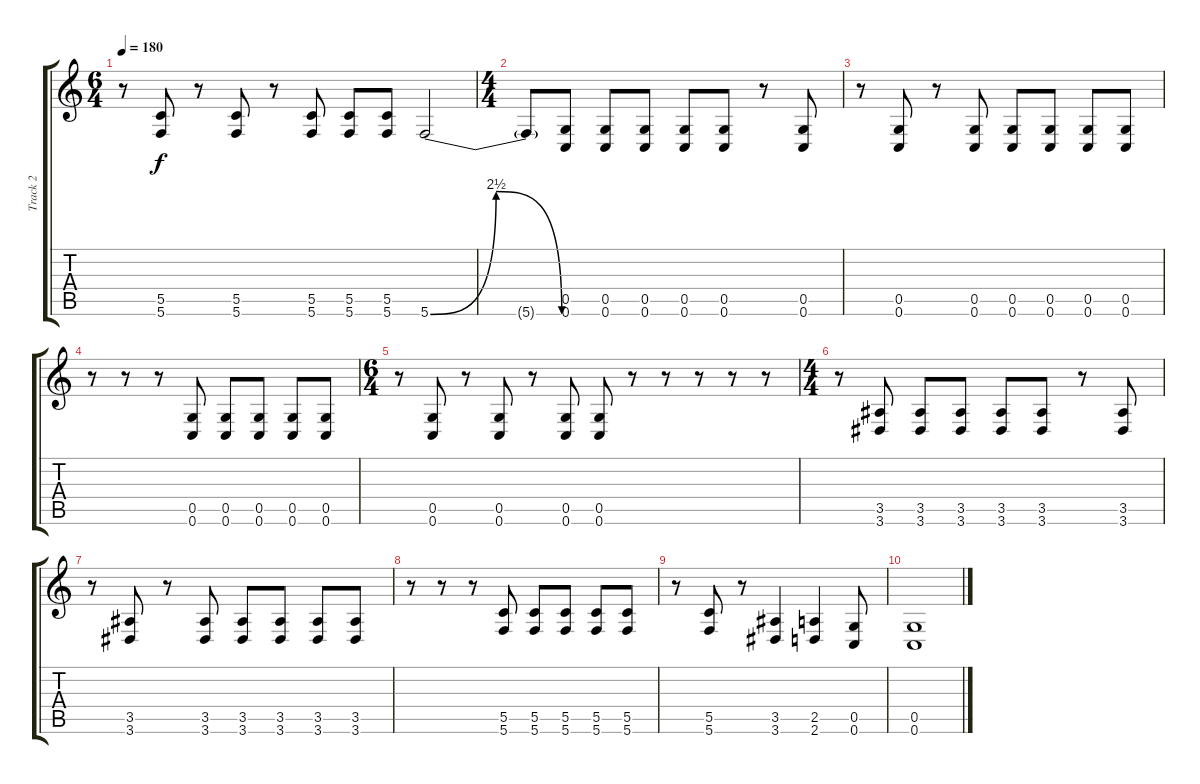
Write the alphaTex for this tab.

\track ("Track 2" "Track 2") {instrument distortionguitar}
\staff {score tabs}
\tuning (D4 A3 F3 C3 G2 C2) {hide}
\ts (6 4)
\tempo 180
\clef g2
\ks c
r.8{dy f} (5.5 5.6).8 r.8 (5.5 5.6).8 r.8 (5.5 5.6).8 (5.5 5.6).8 (5.5 5.6).8 5.6{be (bendrelease 0 0 5 10 5 10 60 0)}.2 |
\ts (4 4)
5.6{t}.8 (0.5 0.6).8 (0.5 0.6).8 (0.5 0.6).8 (0.5 0.6).8 (0.5 0.6).8 r.8 (0.5 0.6).8 |
r.8 (0.5 0.6).8 r.8 (0.5 0.6).8 (0.5 0.6).8 (0.5 0.6).8 (0.5 0.6).8 (0.5 0.6).8 |
r.8 r.8 r.8 (0.5 0.6).8 (0.5 0.6).8 (0.5 0.6).8 (0.5 0.6).8 (0.5 0.6).8 |
\ts (6 4)
r.8 (0.5 0.6).8 r.8 (0.5 0.6).8 r.8 (0.5 0.6).8 (0.5 0.6).8 r.8 r.8 r.8 r.8 r.8 |
\ts (4 4)
r.8 (3.5 3.6).8 (3.5 3.6).8 (3.5 3.6).8 (3.5 3.6).8 (3.5 3.6).8 r.8 (3.5 3.6).8 |
r.8 (3.5 3.6).8 r.8 (3.5 3.6).8 (3.5 3.6).8 (3.5 3.6).8 (3.5 3.6).8 (3.5 3.6).8 |
r.8 r.8 r.8 (5.5 5.6).8 (5.5 5.6).8 (5.5 5.6).8 (5.5 5.6).8 (5.5 5.6).8 |
r.8 (5.5 5.6).8 r.8 (3.5 3.6).4 (2.5 2.6).4 (0.5 0.6).8 |
(0.5 0.6).1
